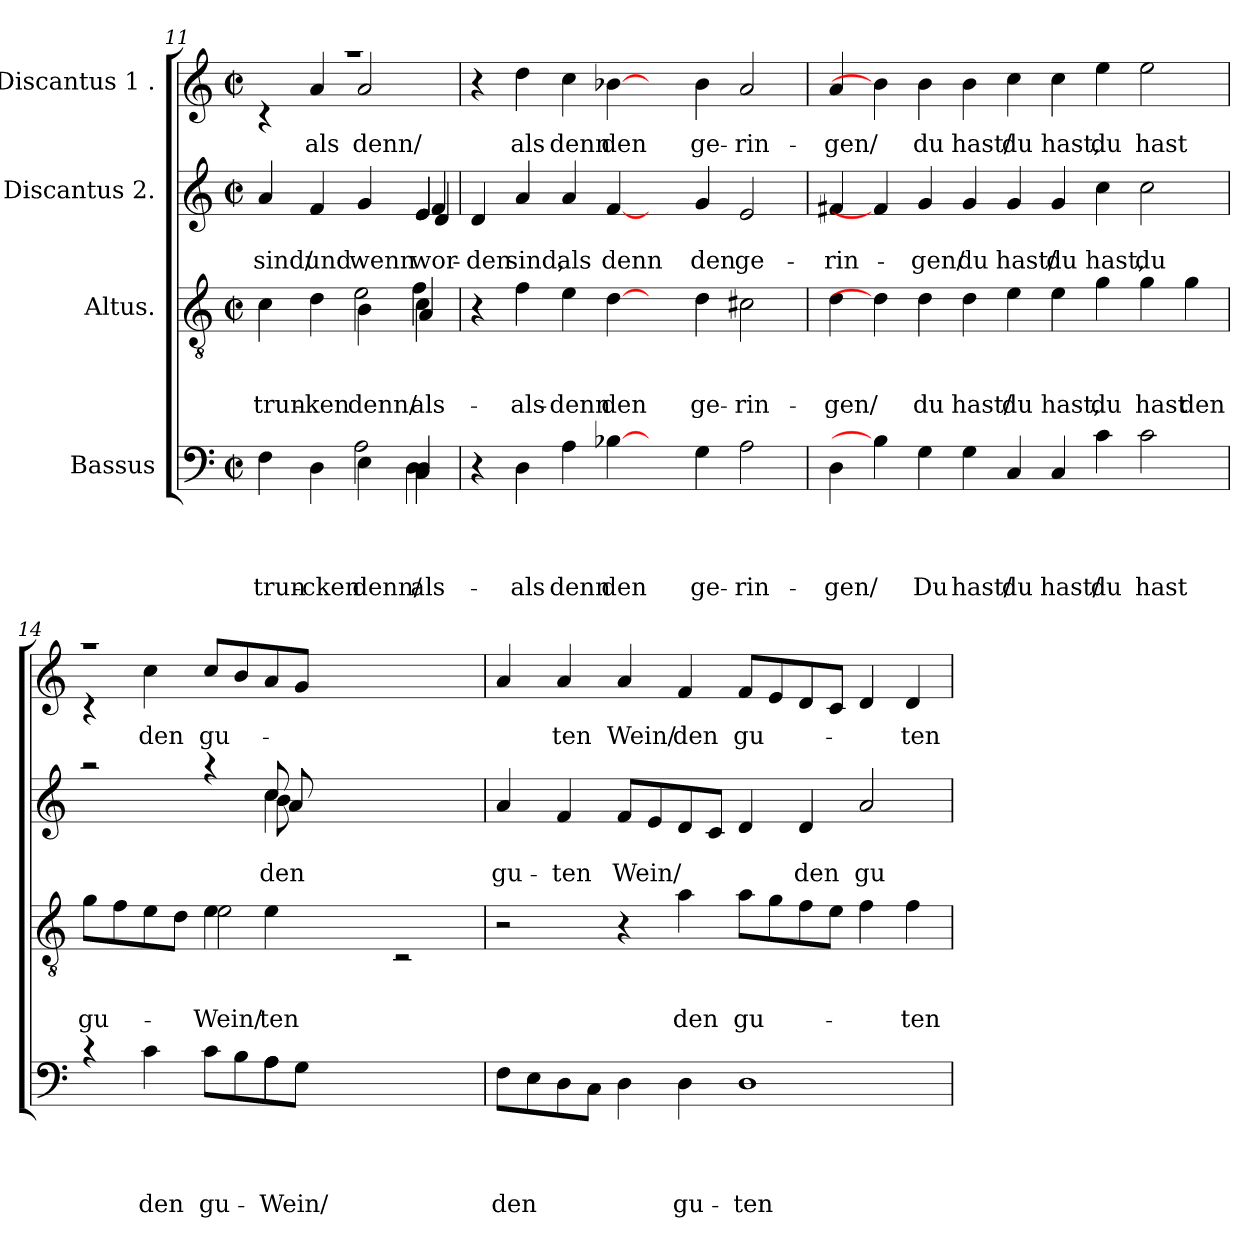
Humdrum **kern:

**kern	**text	**text	**text	**text	**kern	**text	**text	**text	**kern	**text	**text	**kern	**text
*part4	*part4	*part4	*part4	*part4	*part3	*part3	*part3	*part3	*part2	*part2	*part2	*part1	*part1
*staff4	*staff4	*staff4	*staff4	*staff4	*staff3	*staff3	*staff3	*staff3	*staff2	*staff2	*staff2	*staff1	*staff1
*I"Bassus	*	*	*	*	*I"Altus.	*	*	*	*I"Discantus 2.	*	*	*I"Discantus 1 .	*
!!LO:PB:g=z
*clefF4	*	*	*	*	*clefGv2	*	*	*	*clefG2	*	*	*clefG2	*
*k[]	*	*	*	*	*k[]	*	*	*	*k[]	*	*	*k[]	*
*C:	*	*	*	*	*C:	*	*	*	*C:	*	*	*C:	*
*M2/2	*	*	*	*	*M2/2	*	*	*	*M2/2	*	*	*M2/2	*
*met(c|)	*	*	*	*	*met(c|)	*	*	*	*met(c|)	*	*	*met(c|)	*
=11	=11	=11	=11	=11	=11	=11	=11	=11	=11	=11	=11	=11	=11
!	!	!	!	!LO:LY:b	!	!	!	!LO:LY:b	!	!	!LO:LY:b	!	!
*^	*	*	*	*	*^	*	*	*	*^	*	*	*^	*
*	*^	*	*	*	*	*	*^	*	*	*	*	*^	*	*	*	*	*
*	*	*^	*	*	*	*	*	*	*^	*	*	*	*	*	*^	*	*	*	*	*
4F\	2.ryy	2.ryy	2ryy	.	.	.	trun-	4c\	2.ryy	2.ryy	2ryy	.	.	trun-	4a/	2.ryy	2.ryy	2.ryy	.	sind/	1raa	4rc	.
!	!	!	!	!	!	!	!LO:LY:b:rj	!	!	!	!	!	!	!LO:LY:b	!	!	!	!	!	!LO:LY:b	!	!	!LO:LY:b
4D\	.	.	.	.	.	.	-cken	4d\	.	.	.	.	.	-ken	4f/	.	.	.	.	und	.	4a/	als
!	!	!	!	!	!	!	!LO:LY:b	!	!	!	!	!	!	!	!	!	!	!	!	!	!	!	!
!	!	!	!	!	!	!	!LO:LY:b	!	!	!	!	!	!	!LO:LY:b	!	!	!	!	!	!	!	!	!
!	!	!	!	!	!	!	!	!	!	!	!	!	!	!LO:LY:b	!	!	!	!	!	!LO:LY:b	!	!	!LO:LY:b
4E\	.	.	2A\	.	.	.	-denn/	4B\	.	.	2e\	.	.	-denn/	4g/	.	.	.	.	wenn	.	2a/	denn/
!	!	!	!	!	!	!	!LO:LY:b:rj	!	!	!	!	!	!	!	!	!	!	!	!	!	!	!	!
!	!	!	!	!	!	!	!LO:LY:b	!	!	!	!	!	!	!	!	!	!	!	!	!	!	!	!
!	!	!	!	!	!	!	!LO:LY:b	!	!	!	!	!	!	!LO:LY:b:rj	!	!	!	!	!	!	!	!	!
!	!	!	!	!	!	!	!	!	!	!	!	!	!	!LO:LY:b	!	!	!	!	!	!	!	!	!
!	!	!	!	!	!	!	!	!	!	!	!	!	!	!LO:LY:b	!	!	!	!	!	!LO:LY:b	!	!	!
!	!	!	!	!	!	!	!	!	!	!	!	!	!	!	!	!	!	!	!	!LO:LY:b	!	!	!
!	!	!	!	!	!	!	!	!	!	!	!	!	!	!	!	!	!	!	!	!LO:LY:b:rj	!	!	!
!	!	!	!	!	!	!	!	!	!	!	!	!	!	!	!	!	!	!	!	!LO:LY:b	!	!	!
4C/	4D\	4D\	.	.	.	.	als-	4c\	4A/	4f\	.	.	.	als-	4e/	4f/	4d/	4e/	.	wor-	.	.	.
*	*	*v	*v	*	*	*	*	*	*	*	*	*	*	*	*	*	*	*	*	*	*v	*v	*
*	*	*	*	*	*	*	*	*	*v	*v	*	*	*	*	*	*	*	*	*	*	*
=12	=12	=12	=12	=12	=12	=12	=12	=12	=12	=12	=12	=12	=12	=12	=12	=12	=12	=12	=12	=12
!	!	!	!	!	!	!	!	!	!	!	!	!	!	!	!	!	!	!LO:LY:b	!	!
*v	*v	*v	*	*	*	*	*	*	*	*	*	*	*v	*v	*v	*v	*	*	*	*
*	*	*	*	*	*v	*v	*v	*	*	*	*	*	*	*	*
4r	.	.	.	.	4r	.	.	.	4d/	.	-den	4r	.
!	!	!	!	!LO:LY:b	!	!	!	!LO:LY:b	!	!	!LO:LY:b	!	!LO:LY:b
4D\	.	.	.	als	4f\	.	.	als-	4a/	.	sind,	4dd\	als
!	!	!	!	!LO:LY:b	!	!	!	!LO:LY:b	!	!	!LO:LY:b	!	!LO:LY:b
4A\	.	.	.	denn	4e\	.	.	-denn	4a/	.	als	4cc\	denn
!	!	!	!	!LO:LY:b	!	!	!	!LO:LY:b	!	!	!LO:LY:b	!	!LO:LY:b
[4B-X\	.	.	.	den	[4d\	.	.	den	[4f/	.	denn	[4b-X\	den
4ryy	.	.	.	.	4ryy	.	.	.	4ryy	.	.	4ryy	.
!	!	!	!	!LO:LY:b	!	!	!	!LO:LY:b	!	!	!LO:LY:b	!	!LO:LY:b
4G\	.	.	.	ge-	4d\	.	.	ge-	4g/	.	den	4b-\	ge-
!	!	!	!	!LO:LY:b:rj	!	!	!	!LO:LY:b:rj	!	!	!LO:LY:b:rj	!	!LO:LY:b:rj
2A\	.	.	.	-rin-	2c#X\	.	.	-rin-	2e/	.	ge-	2a/	-rin-
=13	=13	=13	=13	=13	=13	=13	=13	=13	=13	=13	=13	=13	=13
!	!	!	!	!LO:LY:b	!	!	!	!LO:LY:b	!	!	!LO:LY:b	!	!LO:LY:b
4D\	.	.	.	-gen/	4d\	.	.	-gen/	4f#X/	.	-rin-	4a/	-gen/
4B-\]	.	.	.	.	4d\]	.	.	.	4f/]	.	.	4b-\]	.
!	!	!	!	!LO:LY:b	!	!	!	!LO:LY:b	!	!	!LO:LY:b	!	!LO:LY:b
4G\	.	.	.	Du	4d\	.	.	du	4g/	.	-gen/	4b\	du
!	!	!	!	!LO:LY:b	!	!	!	!LO:LY:b	!	!	!LO:LY:b	!	!LO:LY:b
4G\	.	.	.	hast/	4d\	.	.	hast/	4g/	.	du	4b\	hast/
!	!	!	!	!LO:LY:b	!	!	!	!LO:LY:b	!	!	!LO:LY:b	!	!LO:LY:b
4C/	.	.	.	du	4e\	.	.	du	4g/	.	hast/	4cc\	du
!	!	!	!	!LO:LY:b	!	!	!	!LO:LY:b	!	!	!LO:LY:b	!	!LO:LY:b
4C/	.	.	.	hast/	4e\	.	.	hast,	4g/	.	du	4cc\	hast,
!	!	!	!	!LO:LY:b	!	!	!	!LO:LY:b	!	!	!LO:LY:b	!	!LO:LY:b
4c\	.	.	.	du	4g\	.	.	du	4cc\	.	hast,	4ee\	du
!	!	!	!	!LO:LY:b	!	!	!	!LO:LY:b	!	!	!LO:LY:b	!	!LO:LY:b
2c\	.	.	.	hast	4g\	.	.	hast	2cc\	.	du	2ee\	hast
!	!	!	!	!	!	!	!	!LO:LY:b	!	!	!	!	!
.	.	.	.	.	4g\	.	.	den	.	.	.	.	.
!!LO:LB:g=z
=14	=14	=14	=14	=14	=14	=14	=14	=14	=14	=14	=14	=14	=14
*^	*	*	*	*	*	*	*	*	*	*	*	*	*
*	*^	*	*	*	*	*	*	*	*	*	*	*	*	*
*	*	*^	*	*	*	*	*	*	*	*	*	*	*	*	*
!	!	!	!	!	!	!	!	!	!	!	!	!	!	!	!LO:TX:a:t=1 8	!
!	!	!	!	!	!	!	!	!	!	!	!LO:LY:b	!	!	!	!	!
*	*	*	*	*	*	*	*	*^	*	*	*	*^	*	*	*^	*
*	*	*	*	*	*	*	*	*	*	*	*	*	*	*^	*	*	*	*	*
*	*	*	*	*	*	*	*	*	*	*	*	*	*	*	*^	*	*	*	*	*
4rc	2.ryy	2.ryy	2.ryy	.	.	.	.	8g\L	2ryy	.	.	gu-	2raa	2.ryy	2.ryy	2.ryy	.	.	1raa	4rc	.
.	.	.	.	.	.	.	.	8f\	.	.	.	.	.	.	.	.	.	.	.	.	.
!	!	!	!	!	!	!	!LO:LY:b	!	!	!	!	!	!	!	!	!	!	!	!	!	!LO:LY:b
4c\	.	.	.	.	.	.	den	8e\	.	.	.	.	.	.	.	.	.	.	.	4cc\	den
.	.	.	.	.	.	.	.	8d\J	.	.	.	.	.	.	.	.	.	.	.	.	.
!	!	!	!	!	!	!	!LO:LY:b	!	!	!	!	!LO:LY:b	!	!	!	!	!	!	!	!	!LO:LY:b
8c\L	.	.	.	.	.	.	gu-	4e\	2e\	.	.	Wein/	4raa	.	.	.	.	.	.	8cc/L	gu-
8B\	.	.	.	.	.	.	.	.	.	.	.	.	.	.	.	.	.	.	.	8b/	.
!	!	!	!	!	!	!	!LO:LY:b	!	!	!	!	!	!	!	!	!	!	!	!	!	!
!	!	!	!	!	!	!	!LO:LY:b	!	!	!	!	!LO:LY:b	!	!	!	!	!	!LO:LY:b	!	!	!
!	!	!	!	!	!	!	!	!	!	!	!	!	!	!	!	!	!	!LO:LY:b	!	!	!
8A\	4A\	4A\	4A\	.	.	.	Wein/	4e\	.	.	.	-ten	4cc\	8cc/	8b\	8a/	.	den	.	8a/	.
8G\J	.	.	.	.	.	.	.	.	.	.	.	.	.	1ryy	1ryy	1ryy	.	.	.	8g/J	.
1ryy	1ryy	1ryy	1ryy	.	.	.	.	1ryy	2ryy	.	.	.	1ryy	.	.	.	.	.	1ryy	1ryy	.
.	.	.	.	.	.	.	.	.	2rC	.	.	.	.	.	.	.	.	.	.	.	.
.	.	.	.	.	.	.	.	.	.	.	.	.	.	8ryy	8ryy	8ryy	.	.	.	.	.
*v	*v	*v	*v	*	*	*	*	*	*	*	*	*	*	*	*	*	*	*	*v	*v	*
*	*	*	*	*	*v	*v	*	*	*	*	*	*	*	*	*	*	*
=15	=15	=15	=15	=15	=15	=15	=15	=15	=15	=15	=15	=15	=15	=15	=15	=15
!	!	!	!	!LO:LY:b	!	!	!	!	!	!	!	!	!	!LO:LY:b	!	!
*	*	*	*	*	*	*	*	*	*v	*v	*v	*v	*	*	*	*
8F\L	.	.	.	den	2r	.	.	.	4a/	.	gu-	4a/	.
8E\	.	.	.	.	.	.	.	.	.	.	.	.	.
!	!	!	!	!	!	!	!	!	!	!	!LO:LY:b	!	!LO:LY:b
8D\	.	.	.	.	.	.	.	.	4f/	.	-ten	4a/	-ten
8C\J	.	.	.	.	.	.	.	.	.	.	.	.	.
!	!	!	!	!	!	!	!	!	!	!	!LO:LY:b	!	!LO:LY:b
4D\	.	.	.	.	4r	.	.	.	8f/L	.	Wein/	4a/	Wein/
.	.	.	.	.	.	.	.	.	8e/	.	.	.	.
!	!	!	!	!LO:LY:b	!	!	!	!LO:LY:b	!	!	!	!	!LO:LY:b
4D\	.	.	.	gu-	4a\	.	.	den	8d/	.	.	4f/	den
.	.	.	.	.	.	.	.	.	8c/J	.	.	.	.
!	!	!	!	!LO:LY:b	!	!	!	!LO:LY:b	!	!	!	!	!LO:LY:b
1D	.	.	.	-ten	8a\L	.	.	gu-	4d/	.	.	8f/L	gu-
.	.	.	.	.	8g\	.	.	.	.	.	.	8e/	.
!	!	!	!	!	!	!	!	!	!	!	!LO:LY:b	!	!
.	.	.	.	.	8f\	.	.	.	4d/	.	den	8d/	.
.	.	.	.	.	8e\J	.	.	.	.	.	.	8c/J	.
!	!	!	!	!	!	!	!	!	!	!	!LO:LY:b	!	!
.	.	.	.	.	4f\	.	.	.	2a/	.	gu-	4d/	.
!	!	!	!	!	!	!	!	!LO:LY:b	!	!	!	!	!LO:LY:b
.	.	.	.	.	4f\	.	.	-ten	.	.	.	4d/	-ten
=	=	=	=	=	=	=	=	=	=	=	=	=	=
*-	*-	*-	*-	*-	*-	*-	*-	*-	*-	*-	*-	*-	*-
